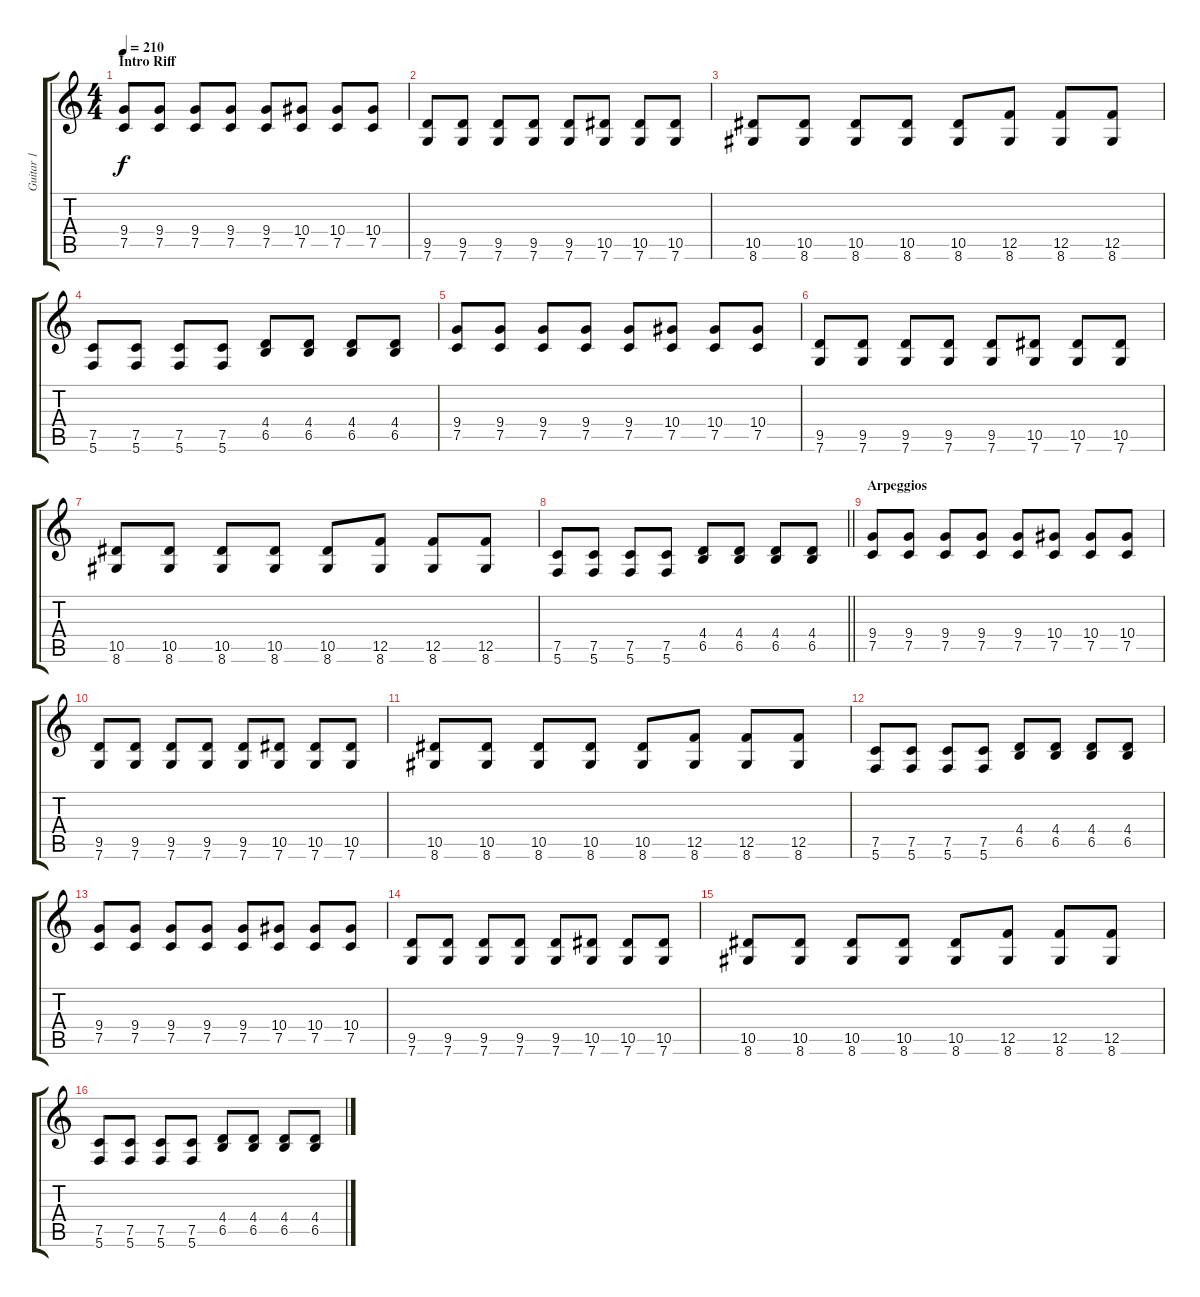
\track ("Guitar 1" "Guitar 1") {instrument distortionguitar}
\staff {score tabs}
\tuning (C4 G3 Eb3 Bb2 F2 C2) {hide}
\ts (4 4)
\section ("" "Intro Riff")
\tempo 210
\clef g2
\ks c
(9.4 7.5).8{dy f instrument distortionguitar} (9.4 7.5).8 (9.4 7.5).8 (9.4 7.5).8 (9.4 7.5).8 (10.4 7.5).8 (10.4 7.5).8 (10.4 7.5).8 |
(9.5 7.6).8 (9.5 7.6).8 (9.5 7.6).8 (9.5 7.6).8 (9.5 7.6).8 (10.5 7.6).8 (10.5 7.6).8 (10.5 7.6).8 |
(10.5 8.6).8 (10.5 8.6).8 (10.5 8.6).8 (10.5 8.6).8 (10.5 8.6).8 (12.5 8.6).8 (12.5 8.6).8 (12.5 8.6).8 |
(7.5 5.6).8 (7.5 5.6).8 (7.5 5.6).8 (7.5 5.6).8 (4.4 6.5).8 (4.4 6.5).8 (4.4 6.5).8 (4.4 6.5).8 |
(9.4 7.5).8 (9.4 7.5).8 (9.4 7.5).8 (9.4 7.5).8 (9.4 7.5).8 (10.4 7.5).8 (10.4 7.5).8 (10.4 7.5).8 |
(9.5 7.6).8 (9.5 7.6).8 (9.5 7.6).8 (9.5 7.6).8 (9.5 7.6).8 (10.5 7.6).8 (10.5 7.6).8 (10.5 7.6).8 |
(10.5 8.6).8 (10.5 8.6).8 (10.5 8.6).8 (10.5 8.6).8 (10.5 8.6).8 (12.5 8.6).8 (12.5 8.6).8 (12.5 8.6).8 |
\barLineRight lightlight
(7.5 5.6).8 (7.5 5.6).8 (7.5 5.6).8 (7.5 5.6).8 (4.4 6.5).8 (4.4 6.5).8 (4.4 6.5).8 (4.4 6.5).8 |
\section ("" "Arpeggios")
(9.4 7.5).8 (9.4 7.5).8 (9.4 7.5).8 (9.4 7.5).8 (9.4 7.5).8 (10.4 7.5).8 (10.4 7.5).8 (10.4 7.5).8 |
(9.5 7.6).8 (9.5 7.6).8 (9.5 7.6).8 (9.5 7.6).8 (9.5 7.6).8 (10.5 7.6).8 (10.5 7.6).8 (10.5 7.6).8 |
(10.5 8.6).8 (10.5 8.6).8 (10.5 8.6).8 (10.5 8.6).8 (10.5 8.6).8 (12.5 8.6).8 (12.5 8.6).8 (12.5 8.6).8 |
(7.5 5.6).8 (7.5 5.6).8 (7.5 5.6).8 (7.5 5.6).8 (4.4 6.5).8 (4.4 6.5).8 (4.4 6.5).8 (4.4 6.5).8 |
(9.4 7.5).8 (9.4 7.5).8 (9.4 7.5).8 (9.4 7.5).8 (9.4 7.5).8 (10.4 7.5).8 (10.4 7.5).8 (10.4 7.5).8 |
(9.5 7.6).8 (9.5 7.6).8 (9.5 7.6).8 (9.5 7.6).8 (9.5 7.6).8 (10.5 7.6).8 (10.5 7.6).8 (10.5 7.6).8 |
(10.5 8.6).8 (10.5 8.6).8 (10.5 8.6).8 (10.5 8.6).8 (10.5 8.6).8 (12.5 8.6).8 (12.5 8.6).8 (12.5 8.6).8 |
(7.5 5.6).8 (7.5 5.6).8 (7.5 5.6).8 (7.5 5.6).8 (4.4 6.5).8 (4.4 6.5).8 (4.4 6.5).8 (4.4 6.5).8
